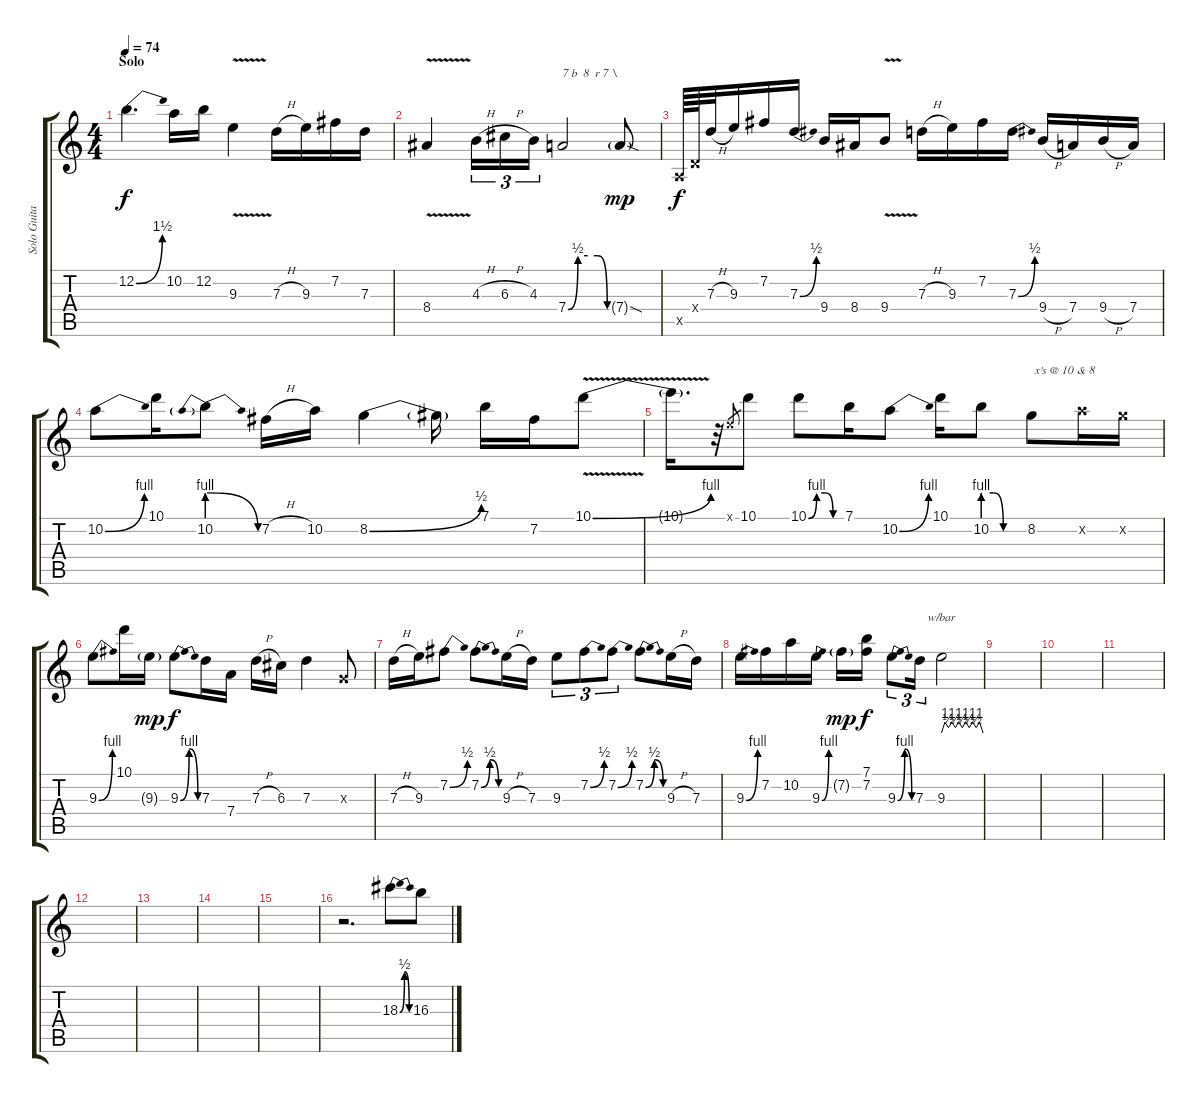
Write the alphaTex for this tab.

\track ("Solo Guitar #1" "Solo Guita") {instrument distortionguitar}
\staff {score tabs}
\tuning (E4 B3 G3 D3 A2 E2) {hide}
\ts (4 4)
\section ("" "Solo")
\tempo 74
\clef g2
\ks c
12.2{be (bend 0 0 60 6)}.4{d dy f} 10.2.16 12.2.16 9.3{v}.4 7.3{h}.16 9.3.16 7.2.16 7.3.16 |
8.4{v}.4 4.3{h}.16{tu (3 2)} 6.3{h}.16{tu (3 2)} 4.3.16{tu (3 2)} 7.4{be (custom 0 0 15 2 30 2 45 2 60 0)}.2{txt "7 b  8  r 7 \\"} 7.4{sod g}.8{dy mp} |
0.5{x}.64{dy f} 0.4{x}.64 7.3{h}.32 9.3.16 7.2.16 7.3{be (bend 0 0 60 2)}.16 9.4.16 8.4.16 9.4{v}.8 7.3{h}.16 9.3.16 7.2.16 7.3{be (bend 0 0 60 2)}.16 9.4{h}.16 7.4.16 9.4{h}.16 7.4.16 |
10.2{be (bend 0 0 60 4)}.8 10.1.16 10.2{be (prebendrelease 0 4 60 0)}.8 7.2{h}.16 10.2.16 8.2{be (bend 0 0 60 2)}.4 8.2{t}.16 7.1.16 7.2.16 10.1{be (bend 0 0 60 4) v}.8 |
10.1{t}.16{d} r.32 0.1{x}.8{gr} 10.1.8 10.1{be (custom 0 0 15 4 30 4 45 0 60 0)}.8 7.1.16 10.2{be (bend 0 0 60 4)}.8 10.1.16 10.2{be (custom 0 4 15 4 30 0 60 0)}.8 8.2.8{txt " x's @ 10 & 8"} 10.2{x}.16 8.2{x}.16 |
9.3{be (bend 0 0 60 4)}.8 10.1.16 9.3{g}.16{dy mp} 9.3{be (bendrelease 0 0 30 4 30 4 60 0)}.8{dy f} 7.3.16 7.4.16 7.3{h}.16 6.3.16 7.3.4 0.3{x}.8 |
7.3{h}.16 9.3.16 7.2{be (bend 0 0 60 2)}.8 7.2{be (bendrelease 0 0 30 2 30 2 60 0)}.8 9.3{h}.16 7.3.16 9.3.8{tu (3 2)} 7.2{be (bend 0 0 60 2)}.8{tu (3 2)} 7.2{be (bend 0 0 60 2)}.8{tu (3 2)} 7.2{be (bendrelease 0 0 30 2 30 2 60 0)}.8 9.3{h}.16 7.3.16 |
9.3{be (bend 0 0 60 4)}.16 7.2.16 10.2.16 9.3{be (bend 0 0 60 4)}.16 7.2{g}.16{dy mp} (7.1 7.2).16{dy f} 9.3{be (bendrelease 0 0 30 4 30 4 60 0)}.8{tu (3 2)} 7.3.16{tu (3 2)} 9.3.2{tbe (custom default 0 0 5 4 10 2 15 4 20 2 25 4 30 2 35 4 40 2 45 4 50 2 55 4 60 0)} |
|
|
|
|
|
|
|
r.2{d} 18.3{be (bendrelease 0 0 30 2 30 2 60 0)}.8 16.3.8
